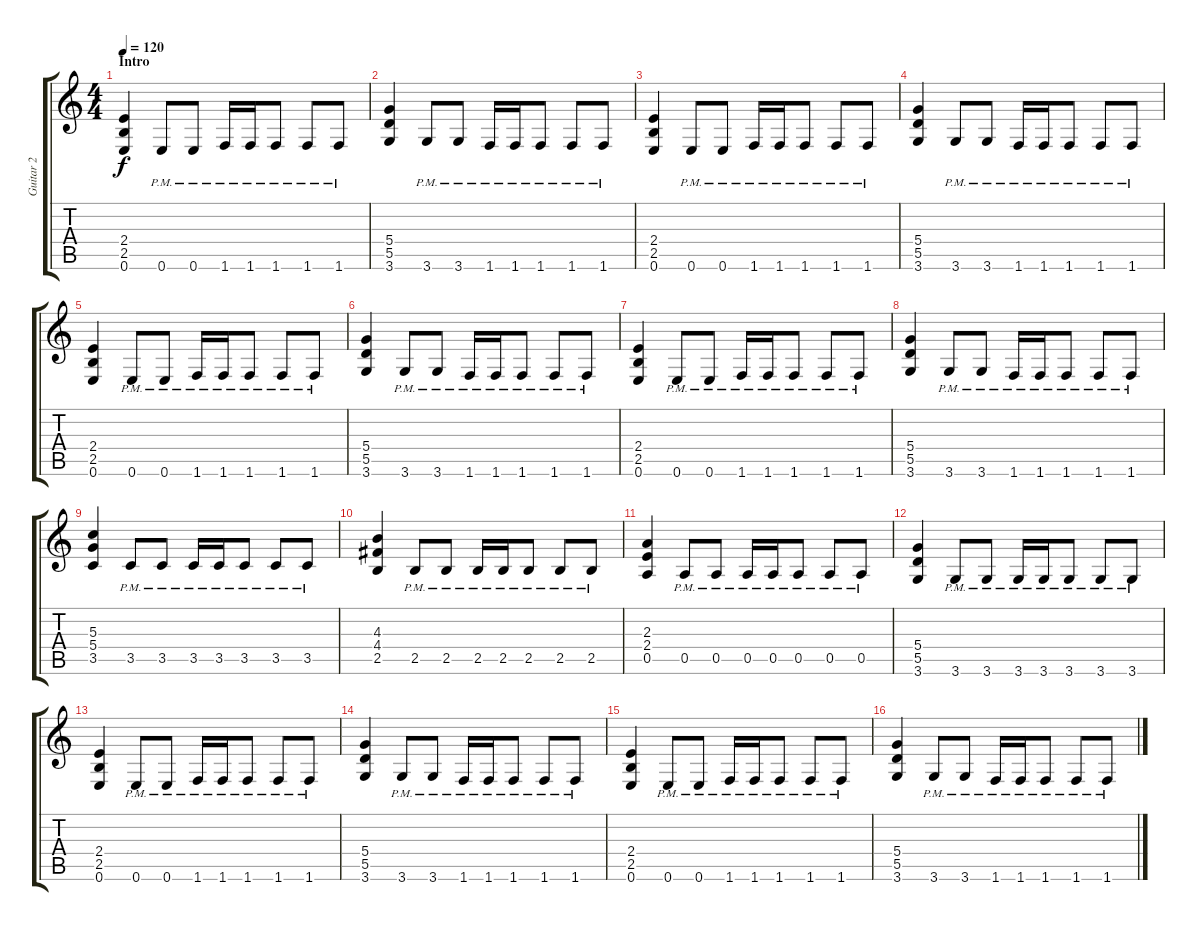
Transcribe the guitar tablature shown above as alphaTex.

\track ("Guitar 2" "Guitar 2") {instrument distortionguitar}
\staff {score tabs}
\tuning (E4 B3 G3 D3 A2 E2) {hide}
\ts (4 4)
\section ("" "Intro")
\tempo 120
\clef g2
\ks c
(2.4 2.5 0.6).4{dy f instrument distortionguitar} 0.6{pm}.8 0.6{pm}.8 1.6{pm}.16 1.6{pm}.16 1.6{pm}.8 1.6{pm}.8 1.6{pm}.8 |
(5.4 5.5 3.6).4 3.6{pm}.8 3.6{pm}.8 1.6{pm}.16 1.6{pm}.16 1.6{pm}.8 1.6{pm}.8 1.6{pm}.8 |
(2.4 2.5 0.6).4 0.6{pm}.8 0.6{pm}.8 1.6{pm}.16 1.6{pm}.16 1.6{pm}.8 1.6{pm}.8 1.6{pm}.8 |
(5.4 5.5 3.6).4 3.6{pm}.8 3.6{pm}.8 1.6{pm}.16 1.6{pm}.16 1.6{pm}.8 1.6{pm}.8 1.6{pm}.8 |
(2.4 2.5 0.6).4 0.6{pm}.8 0.6{pm}.8 1.6{pm}.16 1.6{pm}.16 1.6{pm}.8 1.6{pm}.8 1.6{pm}.8 |
(5.4 5.5 3.6).4 3.6{pm}.8 3.6{pm}.8 1.6{pm}.16 1.6{pm}.16 1.6{pm}.8 1.6{pm}.8 1.6{pm}.8 |
(2.4 2.5 0.6).4 0.6{pm}.8 0.6{pm}.8 1.6{pm}.16 1.6{pm}.16 1.6{pm}.8 1.6{pm}.8 1.6{pm}.8 |
(5.4 5.5 3.6).4 3.6{pm}.8 3.6{pm}.8 1.6{pm}.16 1.6{pm}.16 1.6{pm}.8 1.6{pm}.8 1.6{pm}.8 |
(5.3 5.4 3.5).4 3.5{pm}.8 3.5{pm}.8 3.5{pm}.16 3.5{pm}.16 3.5{pm}.8 3.5{pm}.8 3.5{pm}.8 |
(4.3 4.4 2.5).4 2.5{pm}.8 2.5{pm}.8 2.5{pm}.16 2.5{pm}.16 2.5{pm}.8 2.5{pm}.8 2.5{pm}.8 |
(2.3 2.4 0.5).4 0.5{pm}.8 0.5{pm}.8 0.5{pm}.16 0.5{pm}.16 0.5{pm}.8 0.5{pm}.8 0.5{pm}.8 |
(5.4 5.5 3.6).4 3.6{pm}.8 3.6{pm}.8 3.6{pm}.16 3.6{pm}.16 3.6{pm}.8 3.6{pm}.8 3.6{pm}.8 |
(2.4 2.5 0.6).4 0.6{pm}.8 0.6{pm}.8 1.6{pm}.16 1.6{pm}.16 1.6{pm}.8 1.6{pm}.8 1.6{pm}.8 |
(5.4 5.5 3.6).4 3.6{pm}.8 3.6{pm}.8 1.6{pm}.16 1.6{pm}.16 1.6{pm}.8 1.6{pm}.8 1.6{pm}.8 |
(2.4 2.5 0.6).4 0.6{pm}.8 0.6{pm}.8 1.6{pm}.16 1.6{pm}.16 1.6{pm}.8 1.6{pm}.8 1.6{pm}.8 |
(5.4 5.5 3.6).4 3.6{pm}.8 3.6{pm}.8 1.6{pm}.16 1.6{pm}.16 1.6{pm}.8 1.6{pm}.8 1.6{pm}.8
